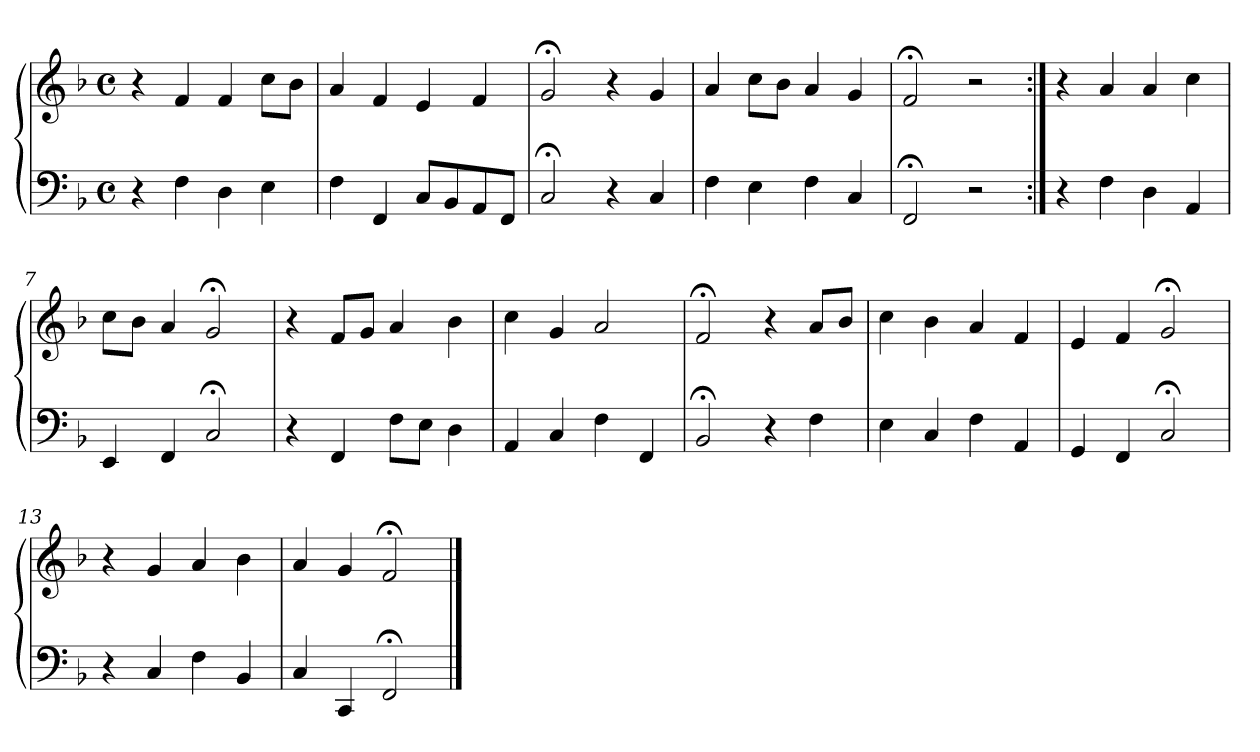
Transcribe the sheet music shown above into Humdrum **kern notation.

**kern	**kern
*part1	*part1
*staff2	*staff1
*clefF4	*clefG2
*k[b-]	*k[b-]
*M4/4	*M4/4
*met(c)	*met(c)
=1	=1
4r	4r
4F	4f
4D	4f
4E	8ccL
.	8b-J
=2	=2
4F	4a
4FF	4f
8CL	4e
8BB-	.
8AA	4f
8FFJ	.
=3	=3
2C;<	2g;<
4r	4r
4C	4g
=4	=4
4F	4a
4E	8ccL
.	8b-J
4F	4a
4C	4g
=5	=5
2FF;<	2f;<
2r	2r
=6:|!	=6:|!
4r	4r
4F	4a
4D	4a
4AA	4cc
=7	=7
4EE	8ccL
.	8b-J
4FF	4a
2C;<	2g;<
!!LO:LB:g=z
=8	=8
4r	4r
4FF	8fL
.	8gJ
8FL	4a
8EJ	.
4D	4b-
=9	=9
4AA	4cc
4C	4g
4F	2a
4FF	.
=10	=10
2BB-;<	2f;<
4r	4r
4F	8aL
.	8b-J
=11	=11
4E	4cc
4C	4b-
4F	4a
4AA	4f
=12	=12
4GG	4e
4FF	4f
2C;<	2g;<
=13	=13
4r	4r
4C	4g
4F	4a
4BB-	4b-
=14	=14
4C	4a
4CC	4g
2FF;<	2f;<
==	==
*-	*-
